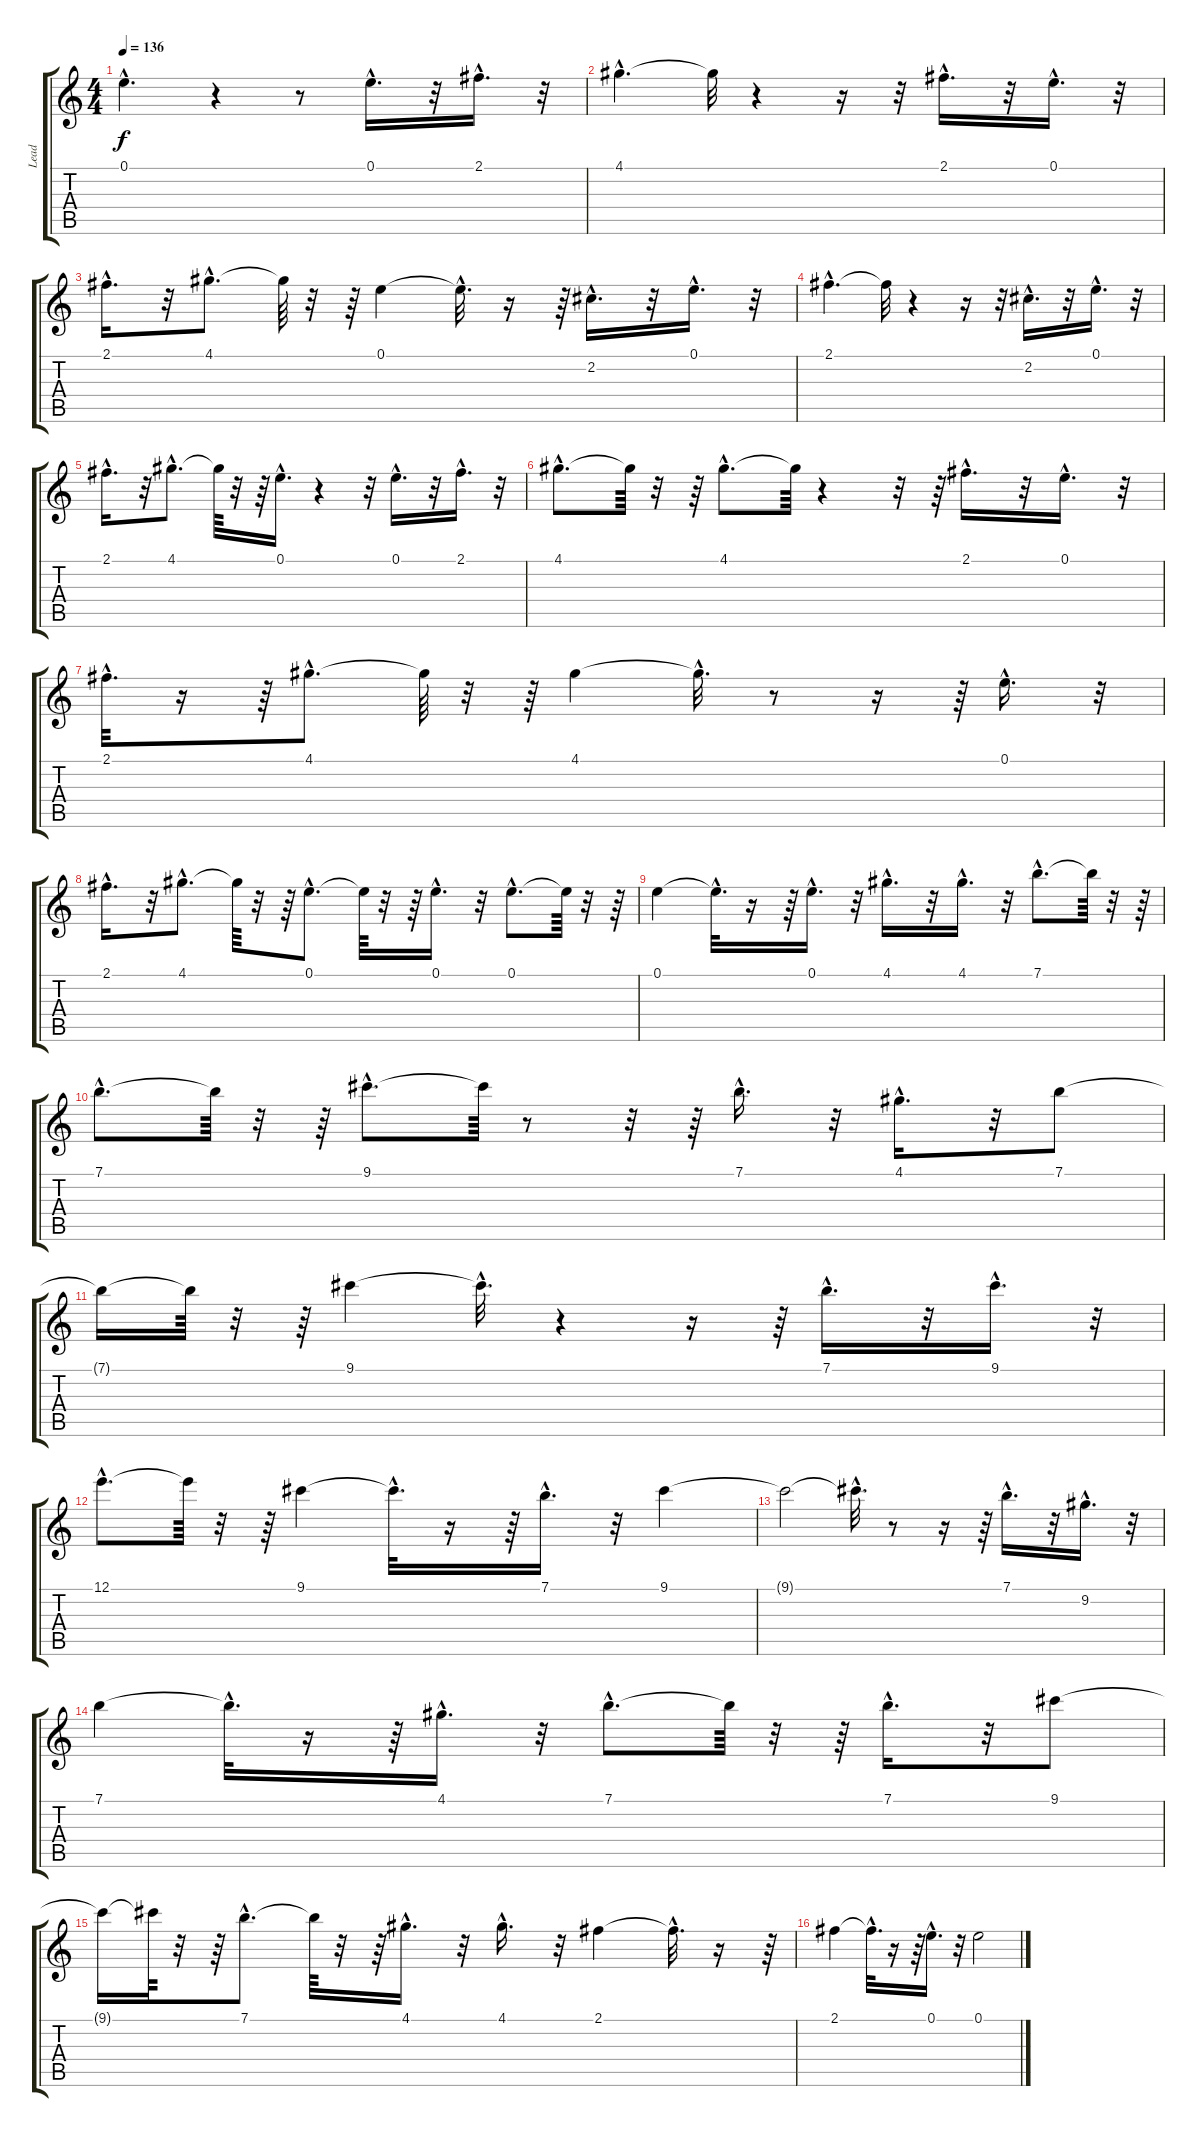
\track ("Lead" "Lead") {instrument overdrivenguitar}
\staff {score tabs}
\tuning (E4 B3 G3 D3 A2 E2) {hide}
\ts (4 4)
\tempo 136
\clef g2
\ks c
0.1{hac t}.4{d dy f} r.4 r.8 0.1{hac}.16{d} r.32 2.1{hac}.16{d} r.32 |
4.1{hac}.4{d} 4.1{t}.32 r.4 r.16 r.32 2.1{hac}.16{d} r.32 0.1{hac}.16{d} r.32 |
2.1{hac}.16{d} r.32 4.1{hac}.8{d} 4.1{t}.64 r.32 r.64 0.1.4 0.1{hac t}.32{d} r.16 r.64 2.2{hac}.16{d} r.32 0.1{hac}.16{d} r.32 |
2.1{hac}.4{d} 2.1{t}.32 r.4 r.16 r.32 2.2{hac}.16{d} r.32 0.1{hac}.16{d} r.32 |
2.1{hac}.16{d} r.32 4.1{hac}.8{d} 4.1{t}.64 r.32 r.64 0.1{hac}.16{d} r.4 r.32 0.1{hac}.16{d} r.32 2.1{hac}.16{d} r.32 |
4.1{hac}.8{d} 4.1{t}.64 r.32 r.64 4.1{hac}.8{d} 4.1{t}.64 r.4 r.32 r.64 2.1{hac}.16{d} r.32 0.1{hac}.16{d} r.32 |
2.1{hac}.32{d} r.16 r.64 4.1{hac}.8{d} 4.1{t}.64 r.32 r.64 4.1.4 4.1{hac t}.32{d} r.8 r.16 r.64 0.1{hac}.16{d} r.32 |
2.1{hac}.16{d} r.32 4.1{hac}.8{d} 4.1{t}.64 r.32 r.64 0.1{hac}.8{d} 0.1{t}.64 r.32 r.64 0.1{hac}.16{d} r.32 0.1{hac}.8{d} 0.1{t}.64 r.32 r.64 |
0.1.4 0.1{hac t}.32{d} r.16 r.64 0.1{hac}.16{d} r.32 4.1{hac}.16{d} r.32 4.1{hac}.16{d} r.32 7.1{hac}.8{d} 7.1{t}.64 r.32 r.64 |
7.1{hac}.8{d} 7.1{t}.64 r.32 r.64 9.1{hac}.8{d} 9.1{t}.64 r.8 r.32 r.64 7.1{hac}.16{d} r.32 4.1{hac}.16{d} r.32 7.1.8 |
7.1{t}.16 7.1{t}.64 r.32 r.64 9.1.4 9.1{hac t}.32{d} r.4 r.16 r.64 7.1{hac}.16{d} r.32 9.1{hac}.16{d} r.32 |
12.1{hac}.8{d} 12.1{t}.64 r.32 r.64 9.1.4 9.1{hac t}.32{d} r.16 r.64 7.1{hac}.16{d} r.32 9.1.4 |
9.1{t}.2 9.1{hac t}.32{d} r.8 r.16 r.64 7.1{hac}.16{d} r.32 9.2{hac}.16{d} r.32 |
7.1.4 7.1{hac t}.32{d} r.16 r.64 4.1{hac}.16{d} r.32 7.1{hac}.8{d} 7.1{t}.64 r.32 r.64 7.1{hac}.16{d} r.32 9.1.8 |
9.1{t}.16 9.1{t}.64 r.32 r.64 7.1{hac}.8{d} 7.1{t}.64 r.32 r.64 4.1{hac}.16{d} r.32 4.1{hac}.16{d} r.32 2.1.4 2.1{hac t}.32{d} r.16 r.64 |
2.1.4 2.1{hac t}.32{d} r.16 r.64 0.1{hac}.16{d} r.32 0.1.2
